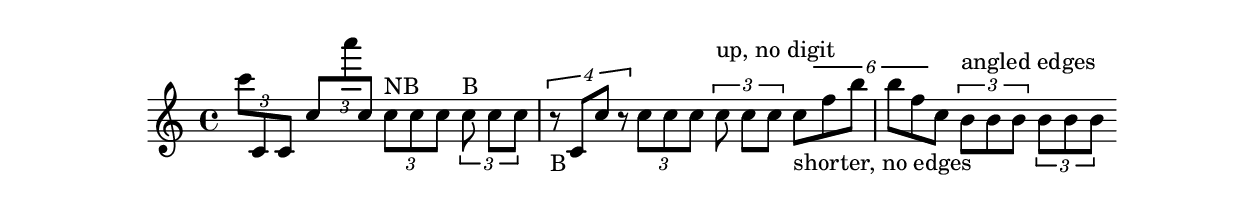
\header {
texidoc = "Tuplet bracket formatting supports numerous options:
NB should have no bracket, B should have bracket.
"
}
 

\version "1.5.68"


\score { 
    \context Voice \notes\relative c'' {

 	\times 2/3 { c'8 c,, c }
 	\times 2/3 { c'8 c'' c,, }

	
 	\times 2/3 { [c8^"NB" c c]  }
	
 	\times 2/3 { c8^"B" [c c]  }
 	\times 2/4 { r8_"B" [c, c'] r8 }
	
 	\property Voice.TupletBracket \override #'bracket-visibility = #'if-no-beam  
 	\times 2/3 { [c8 c c]  }
	
	\property Voice.TupletBracket \override #'direction = #1
 	\property Voice.TupletBracket \override #'number-visibility = ##f
 	\times 2/3 { c8^""^""^"up, no digit" [c c]  }
 	\property Voice.TupletBracket \revert #'number-visibility

	\property Voice.TupletBracket \override #'bracket-visibility = ##t
	\property Voice.TupletBracket \override #'edge-height = #'(0.0 . 0.0)
	\property Voice.TupletBracket \override #'shorten-pair = #'(2.0 . 2.0)
	\times 4/6 { c_"shorter, no edges" f b  b f c}	
	\property Voice.TupletBracket \revert #'edge-height
	\property Voice.TupletBracket \revert #'shorten-pair
    	\property Voice.TupletBracket \override #'edge-width = #'(-0.5 . 0.5)
	\times 2/3 { b^""^""^"angled edges" b b }
 	\property Voice.TupletBracket \revert #'direction
	\times 2/3 { b b b }

    }
}
